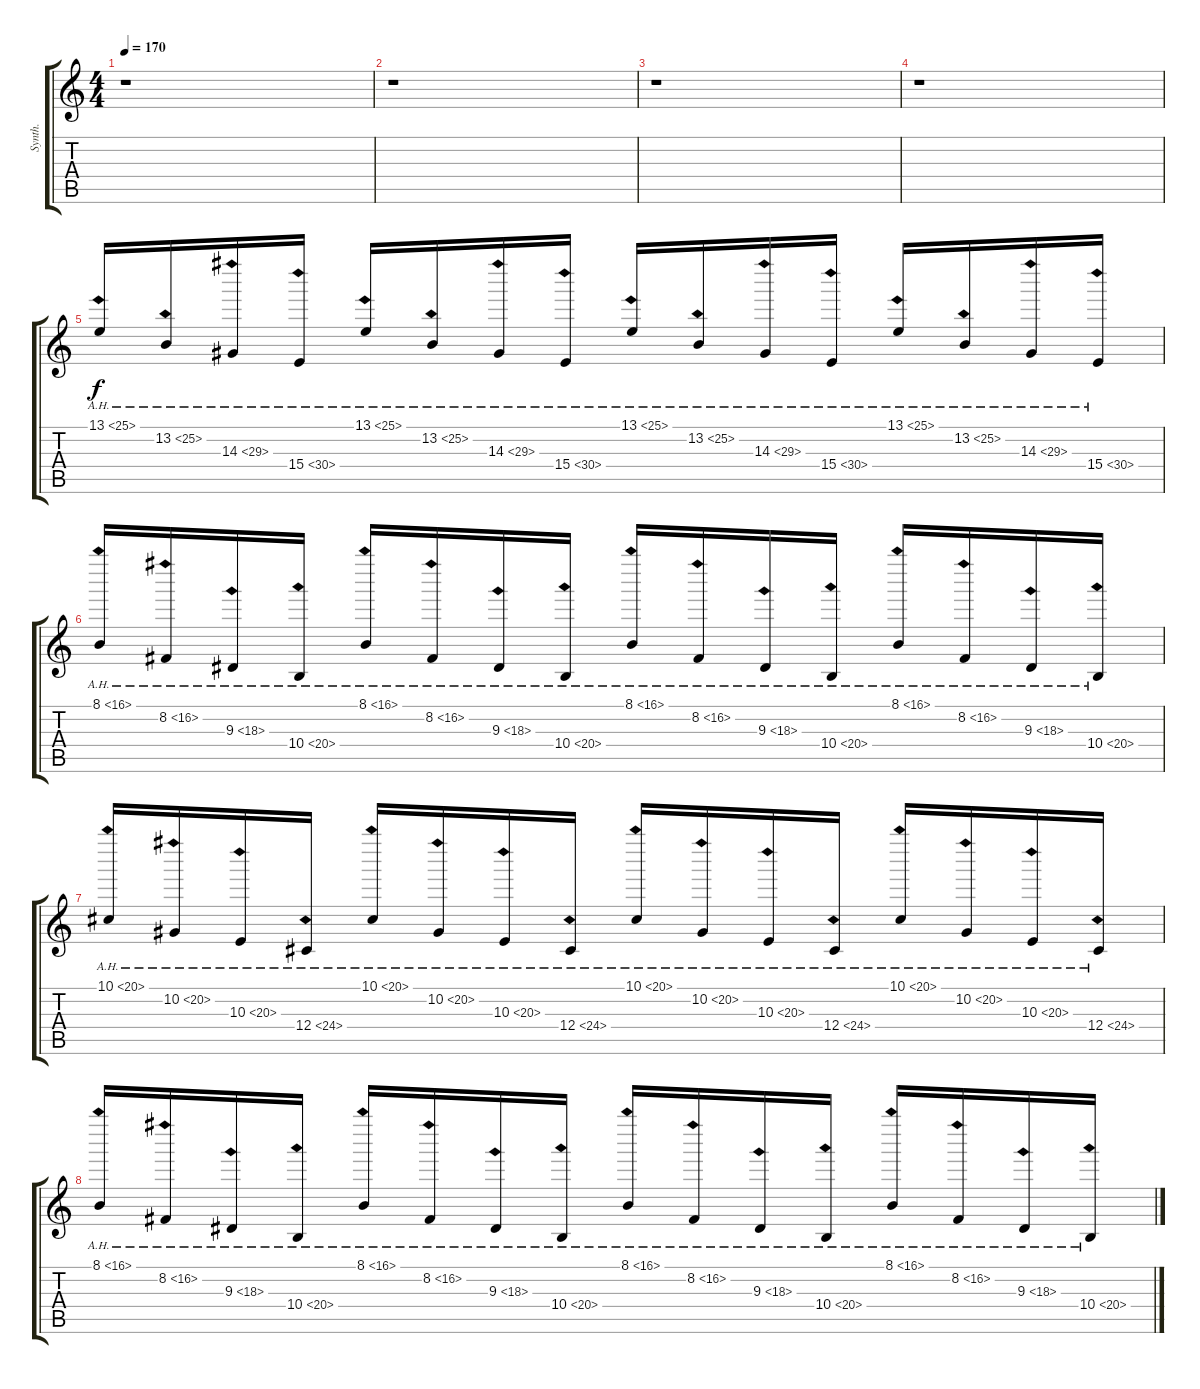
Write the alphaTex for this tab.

\track ("Synth." "Synth.") {instrument lead1square}
\staff {score tabs}
\tuning (Eb4 Bb3 Gb3 Db3 Ab2 Eb2) {hide}
\ts (4 4)
\tempo 170
\clef g2
\ks c
r.1{dy ppp} |
r.1 |
r.1 |
r.1 |
13.1{ah 12}.16{dy f} 13.2{ah 12}.16 14.3{ah 15}.16 15.4{ah 15}.16 13.1{ah 12}.16 13.2{ah 12}.16 14.3{ah 15}.16 15.4{ah 15}.16 13.1{ah 12}.16 13.2{ah 12}.16 14.3{ah 15}.16 15.4{ah 15}.16 13.1{ah 12}.16 13.2{ah 12}.16 14.3{ah 15}.16 15.4{ah 15}.16 |
8.1{ah 8}.16 8.2{ah 8}.16 9.3{ah 9}.16 10.4{ah 10}.16 8.1{ah 8}.16 8.2{ah 8}.16 9.3{ah 9}.16 10.4{ah 10}.16 8.1{ah 8}.16 8.2{ah 8}.16 9.3{ah 9}.16 10.4{ah 10}.16 8.1{ah 8}.16 8.2{ah 8}.16 9.3{ah 9}.16 10.4{ah 10}.16 |
10.1{ah 10}.16 10.2{ah 10}.16 10.3{ah 10}.16 12.4{ah 12}.16 10.1{ah 10}.16 10.2{ah 10}.16 10.3{ah 10}.16 12.4{ah 12}.16 10.1{ah 10}.16 10.2{ah 10}.16 10.3{ah 10}.16 12.4{ah 12}.16 10.1{ah 10}.16 10.2{ah 10}.16 10.3{ah 10}.16 12.4{ah 12}.16 |
8.1{ah 8}.16 8.2{ah 8}.16 9.3{ah 9}.16 10.4{ah 10}.16 8.1{ah 8}.16 8.2{ah 8}.16 9.3{ah 9}.16 10.4{ah 10}.16 8.1{ah 8}.16 8.2{ah 8}.16 9.3{ah 9}.16 10.4{ah 10}.16 8.1{ah 8}.16 8.2{ah 8}.16 9.3{ah 9}.16 10.4{ah 10}.16
